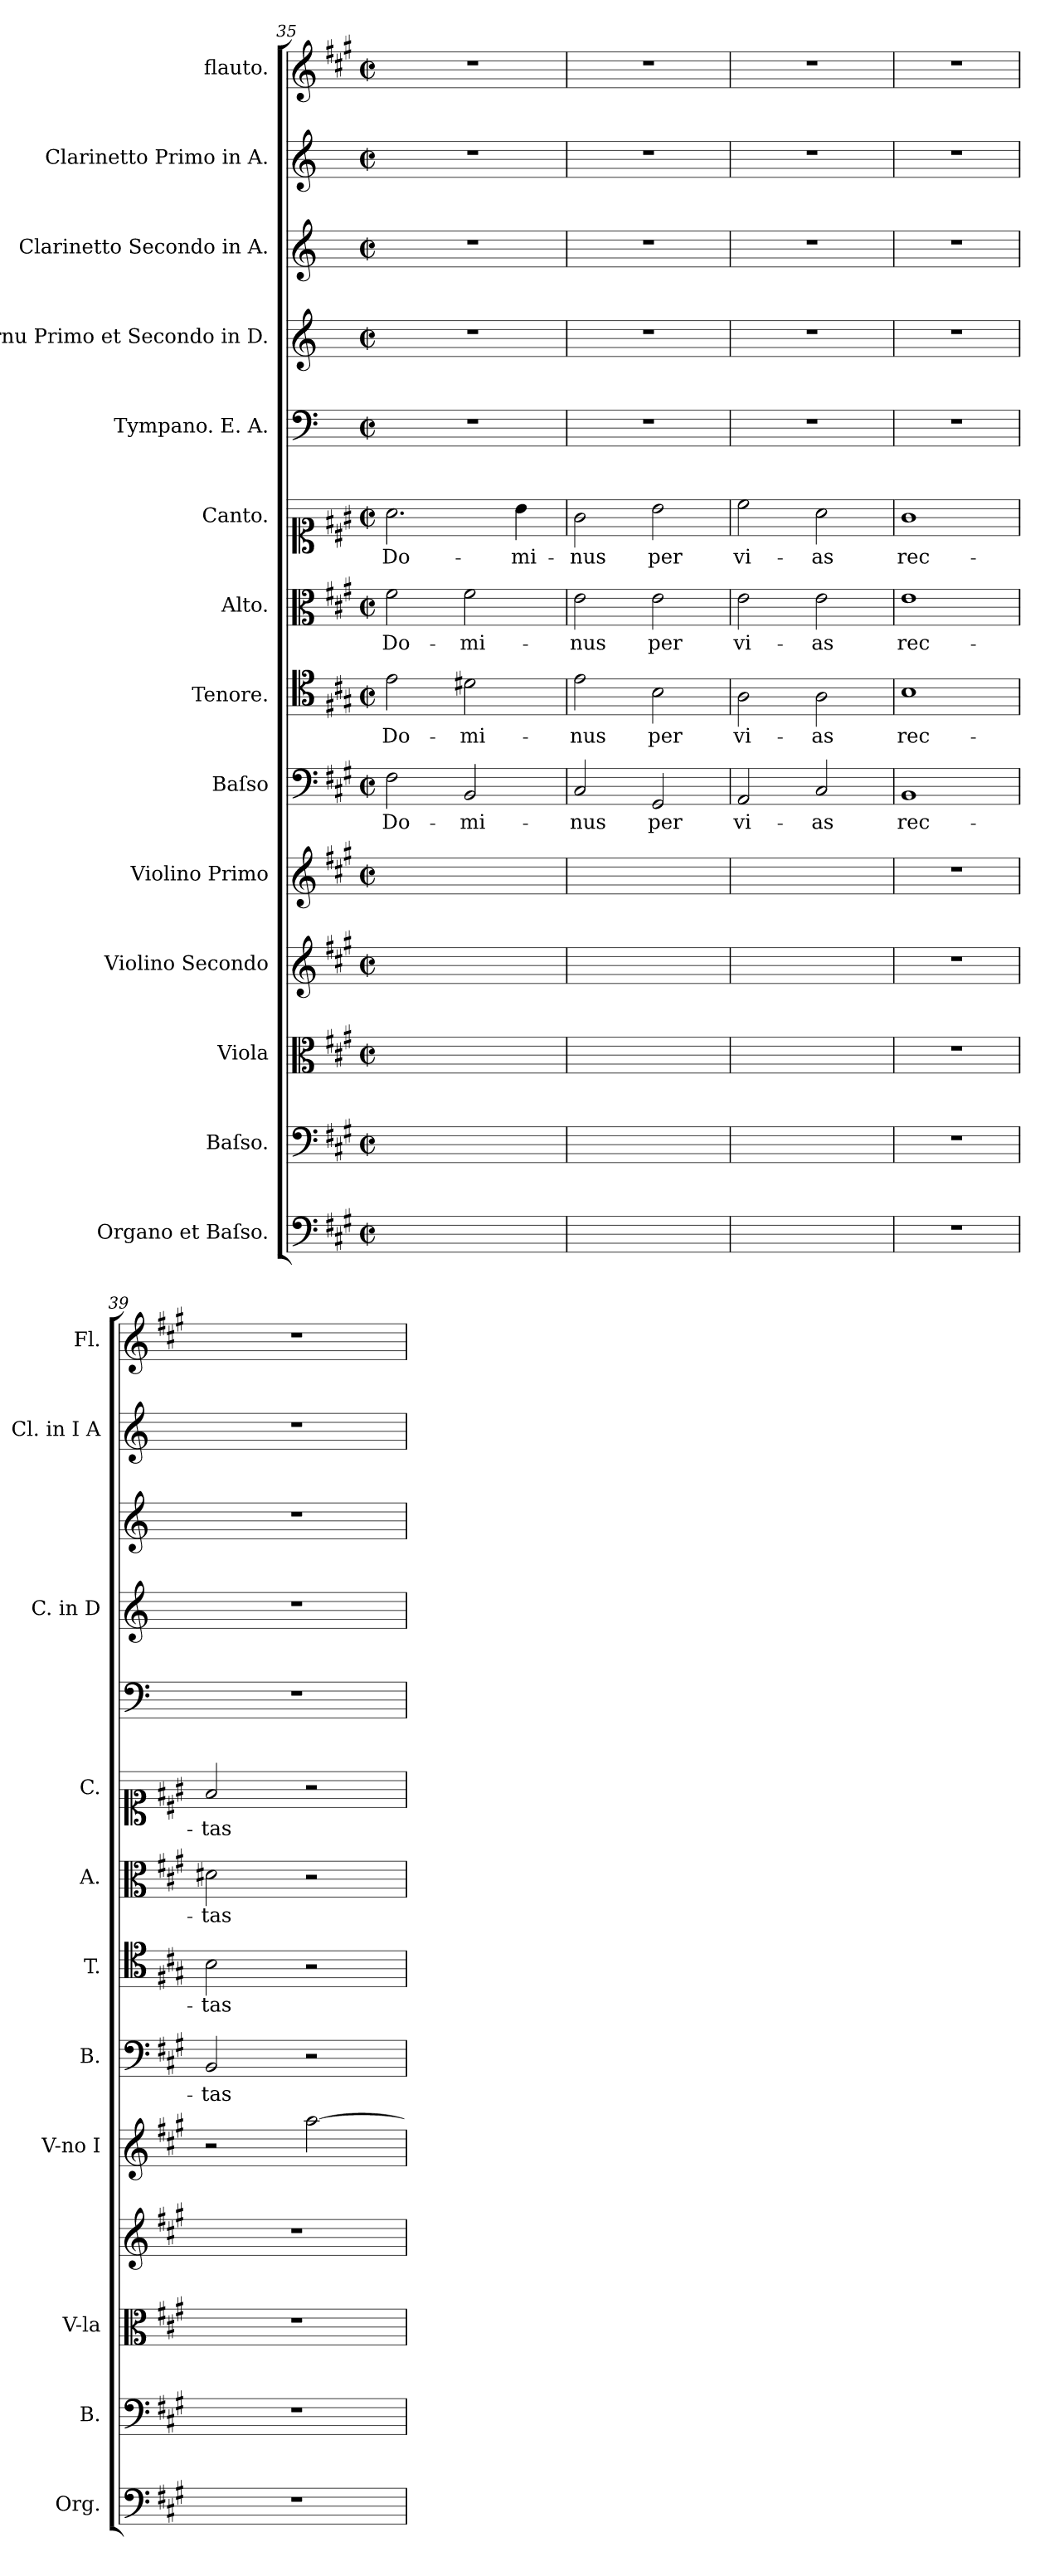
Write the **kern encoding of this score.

**kern	**kern	**kern	**kern	**kern	**kern	**text	**kern	**text	**kern	**text	**kern	**text	**kern	**kern	**kern	**kern	**kern
*part14	*part13	*part12	*part11	*part10	*part9	*part9	*part8	*part8	*part7	*part7	*part6	*part6	*part5	*part4	*part3	*part2	*part1
*staff14	*staff13	*staff12	*staff11	*staff10	*staff9	*staff9	*staff8	*staff8	*staff7	*staff7	*staff6	*staff6	*staff5	*staff4	*staff3	*staff2	*staff1
*I"Organo et Baſso.	*I"Baſso.	*I"Viola	*I"Violino Secondo	*I"Violino Primo	*I"Baſso	*	*I"Tenore.	*	*I"Alto.	*	*I"Canto.	*	*I"Tympano. E. A.	*I"Cornu Primo et Secondo in D.	*I"Clarinetto Secondo in A.	*I"Clarinetto Primo in A.	*I"flauto.
*I'Org.	*I'B.	*I'V-la	*	*I'V-no I	*I'B.	*	*I'T.	*	*I'A.	*	*I'C.	*	*	*I'C. in D	*	*I'Cl. in I A	*I'Fl.
*clefF4	*clefF4	*clefC3	*clefG2	*clefG2	*clefF4	*	*clefC4	*	*clefC3	*	*clefC1	*	*clefF4	*clefG2	*clefG2	*clefG2	*clefG2
*	*	*	*	*	*	*	*	*	*	*	*	*	*	*ITrd6c10	*ITrd2c3	*ITrd2c3	*
*k[f#c#g#]	*k[f#c#g#]	*k[f#c#g#]	*k[f#c#g#]	*k[f#c#g#]	*k[f#c#g#]	*	*k[f#c#g#]	*	*k[f#c#g#]	*	*k[f#c#g#]	*	*k[]	*k[f#c#]	*k[f#c#g#]	*k[f#c#g#]	*k[f#c#g#]
*M2/2	*M2/2	*M2/2	*M2/2	*M2/2	*M2/2	*	*M2/2	*	*M2/2	*	*M2/2	*	*M2/2	*M2/2	*M2/2	*M2/2	*M2/2
*met(c|)	*met(c|)	*met(c|)	*met(c|)	*met(c|)	*met(c|)	*	*met(c|)	*	*met(c|)	*	*met(c|)	*	*met(c|)	*met(c|)	*met(c|)	*met(c|)	*met(c|)
=35	=35	=35	=35	=35	=35	=35	=35	=35	=35	=35	=35	=35	=35	=35	=35	=35	=35
1ryy	1ryy	1ryy	1ryy	1ryy	2F#\	Do-	2e\	Do-	2f#\	Do-	2.a\	Do-	1r	1r	1r	1r	1r
.	.	.	.	.	2BB/	-mi-	2d#X\	-mi-	2f#\	-mi-	.	.	.	.	.	.	.
.	.	.	.	.	.	.	.	.	.	.	4b\	-mi-	.	.	.	.	.
=36	=36	=36	=36	=36	=36	=36	=36	=36	=36	=36	=36	=36	=36	=36	=36	=36	=36
1ryy	1ryy	1ryy	1ryy	1ryy	2C#/	-nus	2e\	-nus	2e\	-nus	2g#\	-nus	1r	1r	1r	1r	1r
.	.	.	.	.	2GG#/	per	2B\	per	2e\	per	2b\	per	.	.	.	.	.
=37	=37	=37	=37	=37	=37	=37	=37	=37	=37	=37	=37	=37	=37	=37	=37	=37	=37
1ryy	1ryy	1ryy	1ryy	1ryy	2AA/	vi-	2A\	vi-	2e\	vi-	2cc#\	vi-	1r	1r	1r	1r	1r
.	.	.	.	.	2C#/	-as	2A\	-as	2e\	-as	2a\	-as	.	.	.	.	.
=38	=38	=38	=38	=38	=38	=38	=38	=38	=38	=38	=38	=38	=38	=38	=38	=38	=38
1r	1r	1r	1r	1r	1BB	rec-	1B	rec-	1e	rec-	1g#	rec-	1r	1r	1r	1r	1r
=39	=39	=39	=39	=39	=39	=39	=39	=39	=39	=39	=39	=39	=39	=39	=39	=39	=39
1r	1r	1r	1r	2r	2BB/	-tas	2B\	-tas	2d#X\	-tas	2f#/	-tas	1r	1r	1r	1r	1r
.	.	.	.	[2aa\	2r	.	2r	.	2r	.	2r	.	.	.	.	.	.
=	=	=	=	=	=	=	=	=	=	=	=	=	=	=	=	=	=
*-	*-	*-	*-	*-	*-	*-	*-	*-	*-	*-	*-	*-	*-	*-	*-	*-	*-
